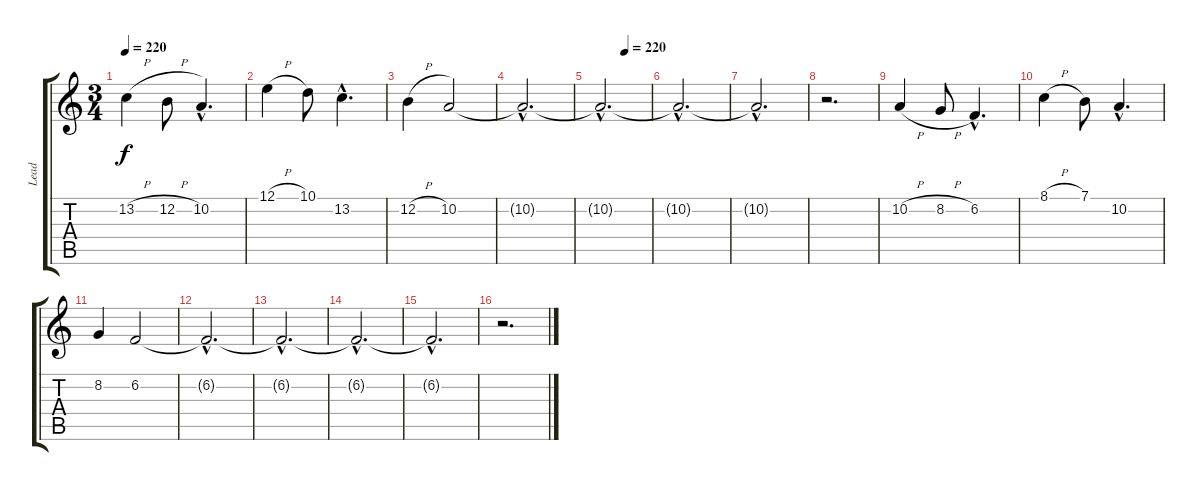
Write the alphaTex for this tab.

\track ("Lead" "Lead") {instrument flute}
\staff {score tabs}
\tuning (E4 B3 G3 D3 A2 E2) {hide}
\ts (3 4)
\tempo 220
\clef g2
\ks c
13.2{h}.4{dy f} 12.2{h}.8 10.2{hac}.4{d} |
12.1{h}.4 10.1.8 13.2{hac}.4{d} |
12.2{h}.4 10.2.2 |
10.2{hac t}.2{d} |
\tempo (220 0.5)
10.2{hac t}.2{d} |
10.2{hac t}.2{d} |
10.2{hac t}.2{d} |
r.2{d} |
10.2{h}.4 8.2{h}.8 6.2{hac}.4{d} |
8.1{h}.4 7.1.8 10.2{hac}.4{d} |
8.2.4 6.2.2 |
6.2{hac t}.2{d} |
6.2{hac t}.2{d} |
6.2{hac t}.2{d} |
6.2{hac t}.2{d} |
r.2{d}
